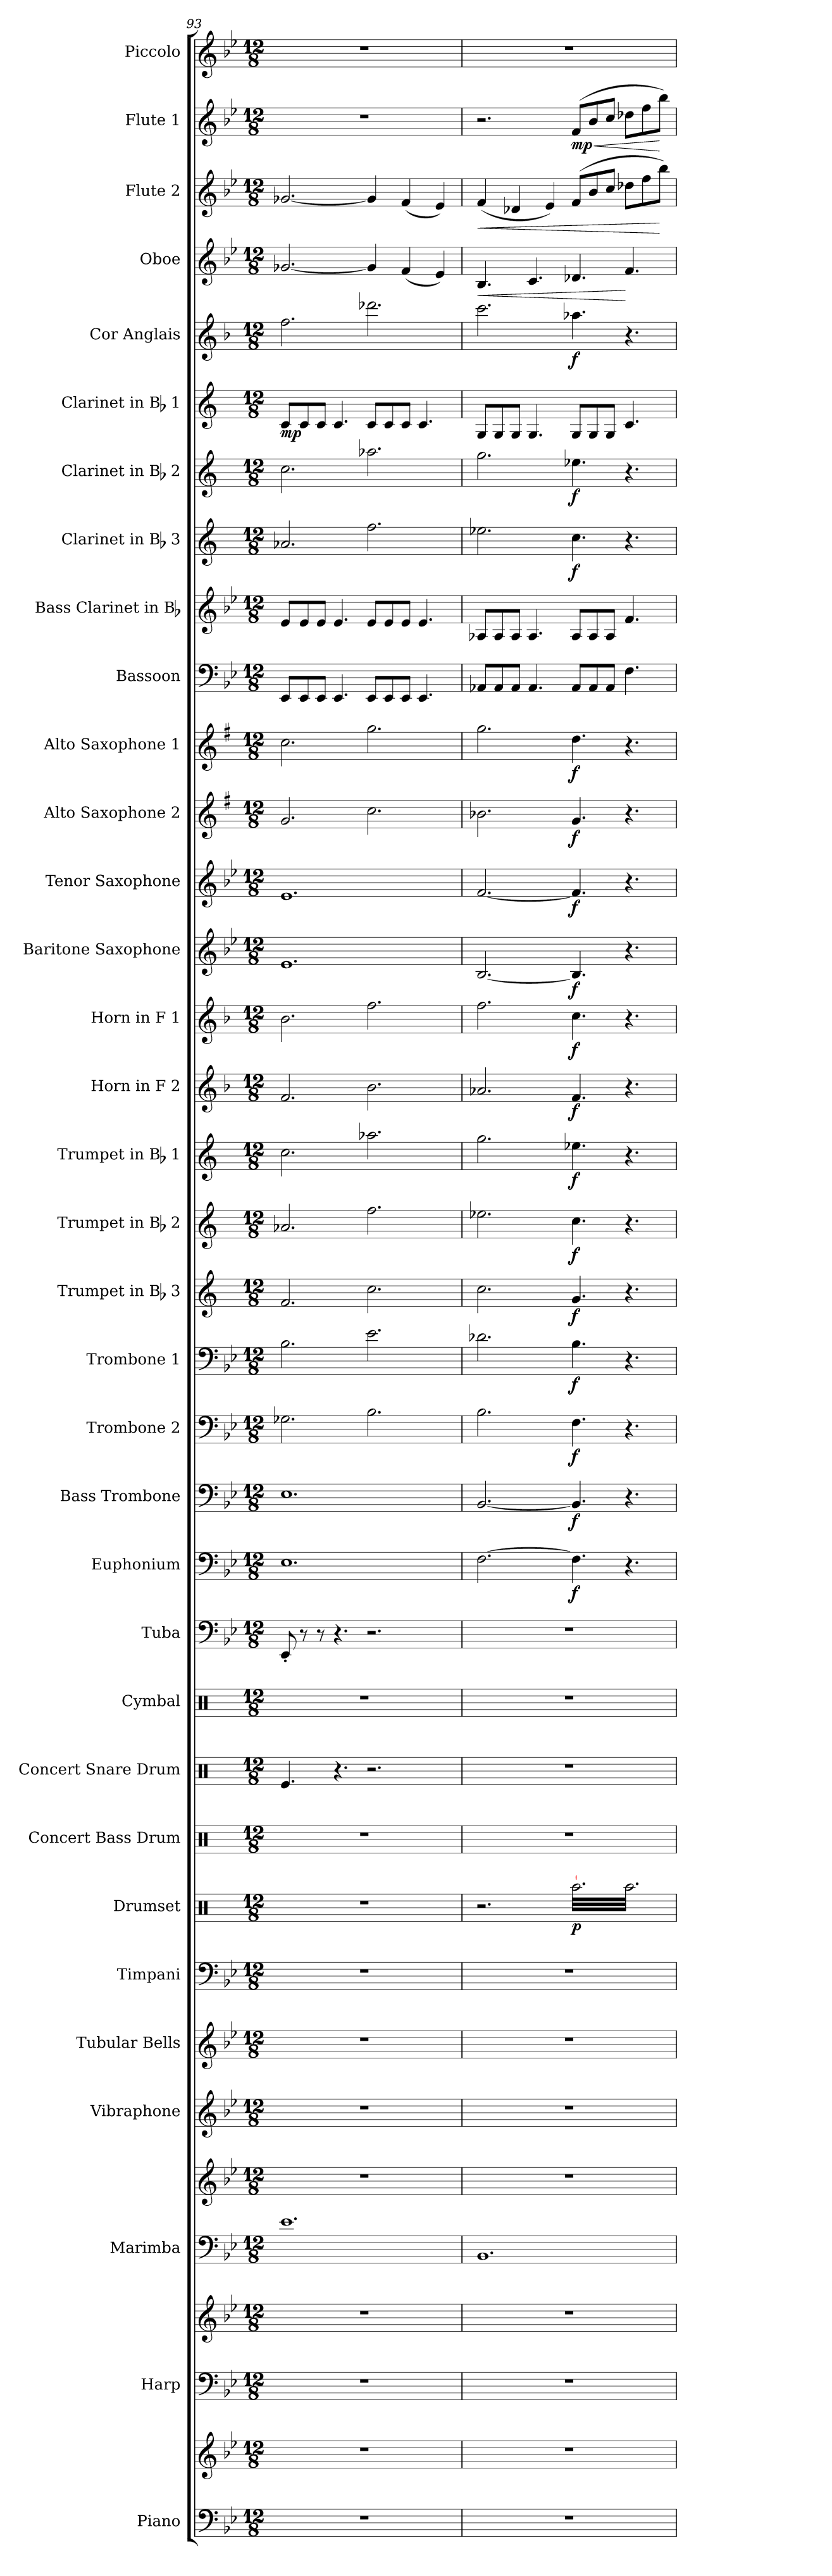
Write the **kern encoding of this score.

**kern	**kern	**kern	**kern	**kern	**kern	**kern	**kern	**kern	**kern	**dynam	**kern	**kern	**kern	**kern	**kern	**dynam	**kern	**dynam	**kern	**dynam	**kern	**dynam	**kern	**dynam	**kern	**dynam	**kern	**dynam	**kern	**dynam	**kern	**dynam	**kern	**dynam	**kern	**dynam	**kern	**dynam	**kern	**dynam	**kern	**kern	**kern	**dynam	**kern	**dynam	**kern	**dynam	**kern	**dynam	**kern	**dynam	**kern	**dynam	**kern	**dynam	**kern
*part34	*part34	*part33	*part33	*part32	*part32	*part31	*part30	*part29	*part28	*part28	*part27	*part26	*part25	*part24	*part23	*part23	*part22	*part22	*part21	*part21	*part20	*part20	*part19	*part19	*part18	*part18	*part17	*part17	*part16	*part16	*part15	*part15	*part14	*part14	*part13	*part13	*part12	*part12	*part11	*part11	*part10	*part9	*part8	*part8	*part7	*part7	*part6	*part6	*part5	*part5	*part4	*part4	*part3	*part3	*part2	*part2	*part1
*staff37	*staff36	*staff35	*staff34	*staff33	*staff32	*staff31	*staff30	*staff29	*staff28	*staff28	*staff27	*staff26	*staff25	*staff24	*staff23	*staff23	*staff22	*staff22	*staff21	*staff21	*staff20	*staff20	*staff19	*staff19	*staff18	*staff18	*staff17	*staff17	*staff16	*staff16	*staff15	*staff15	*staff14	*staff14	*staff13	*staff13	*staff12	*staff12	*staff11	*staff11	*staff10	*staff9	*staff8	*staff8	*staff7	*staff7	*staff6	*staff6	*staff5	*staff5	*staff4	*staff4	*staff3	*staff3	*staff2	*staff2	*staff1
*I"Piano	*	*I"Harp	*	*I"Marimba	*	*I"Vibraphone	*I"Tubular Bells	*I"Timpani	*I"Drumset	*	*I"Concert Bass Drum	*I"Concert Snare Drum	*I"Cymbal	*I"Tuba	*I"Euphonium	*	*I"Bass Trombone	*	*I"Trombone 2	*	*I"Trombone 1	*	*I"Trumpet in Bb 3	*	*I"Trumpet in Bb 2	*	*I"Trumpet in Bb 1	*	*I"Horn in F 2	*	*I"Horn in F 1	*	*I"Baritone Saxophone	*	*I"Tenor Saxophone	*	*I"Alto Saxophone 2	*	*I"Alto Saxophone 1	*	*I"Bassoon	*I"Bass Clarinet in Bb	*I"Clarinet in Bb 3	*	*I"Clarinet in Bb 2	*	*I"Clarinet in Bb 1	*	*I"Cor Anglais	*	*I"Oboe	*	*I"Flute 2	*	*I"Flute 1	*	*I"Piccolo
*I'Pno.	*	*I'Hp.	*	*I'Mar.	*	*I'Vib.	*I'Tub. B.	*I'Timp.	*I'D. Set	*	*I'Con. BD	*I'Con. Sn.	*I'Cym.	*I'Tba.	*I'Euph.	*	*I'B. Tbn.	*	*I'Tbn. 2	*	*I'Tbn. 1	*	*I'Tpt. 3	*	*I'Tpt. 2	*	*I'Tpt. 1	*	*I'Hn. 2	*	*I'Hn. 1	*	*I'Bari. Sax.	*	*I'Ten. Sax.	*	*I'Alto Sax. 2	*	*I'Alto Sax. 1	*	*I'Bsn.	*I'B. Cl.	*I'Cl. 3	*	*I'Cl. 2	*	*I'Cl. 1	*	*I'C. A.	*	*I'Ob.	*	*I'Fl. 2	*	*I'Fl. 1	*	*I'Picc.
*clefF4	*clefG2	*clefF4	*clefG2	*clefF4	*clefG2	*clefG2	*clefG2	*clefF4	*clefX	*	*clefX	*clefX	*clefX	*clefF4	*clefF4	*	*clefF4	*	*clefF4	*	*clefF4	*	*clefG2	*	*clefG2	*	*clefG2	*	*clefG2	*	*clefG2	*	*clefG2	*	*clefG2	*	*clefG2	*	*clefG2	*	*clefF4	*clefG2	*clefG2	*	*clefG2	*	*clefG2	*	*clefG2	*	*clefG2	*	*clefG2	*	*clefG2	*	*clefG2
*	*	*	*	*	*	*	*	*	*	*	*	*	*	*	*	*	*	*	*	*	*	*	*ITrd1c2	*	*ITrd1c2	*	*ITrd1c2	*	*ITrd4c7	*	*ITrd4c7	*	*ITrd12c21	*	*ITrd8c14	*	*ITrd5c9	*	*ITrd5c9	*	*	*ITrd8c14	*ITrd1c2	*	*ITrd1c2	*	*ITrd1c2	*	*ITrd4c7	*	*	*	*	*	*	*	*ITrd-7c-12
*k[b-e-]	*k[b-e-]	*k[b-e-]	*k[b-e-]	*k[b-e-]	*k[b-e-]	*k[b-e-]	*k[b-e-]	*k[b-e-]	*k[]	*	*k[]	*k[]	*k[]	*k[b-e-]	*k[b-e-]	*	*k[b-e-]	*	*k[b-e-]	*	*k[b-e-]	*	*k[b-e-]	*	*k[b-e-]	*	*k[b-e-]	*	*k[b-e-]	*	*k[b-e-]	*	*k[b-e-]	*	*k[b-e-]	*	*k[b-e-]	*	*k[b-e-]	*	*k[b-e-]	*k[b-e-]	*k[b-e-]	*	*k[b-e-]	*	*k[b-e-]	*	*k[b-e-]	*	*k[b-e-]	*	*k[b-e-]	*	*k[b-e-]	*	*k[b-e-]
*B-:	*B-:	*B-:	*B-:	*B-:	*B-:	*B-:	*B-:	*B-:	*	*	*	*	*	*B-:	*B-:	*	*B-:	*	*B-:	*	*B-:	*	*	*	*	*	*	*	*B-:	*	*B-:	*	*B-:	*	*	*	*B-:	*	*B-:	*	*B-:	*	*	*	*	*	*	*	*B-:	*	*B-:	*	*B-:	*	*B-:	*	*B-:
*M12/8	*M12/8	*M12/8	*M12/8	*M12/8	*M12/8	*M12/8	*M12/8	*M12/8	*M12/8	*	*M12/8	*M12/8	*M12/8	*M12/8	*M12/8	*	*M12/8	*	*M12/8	*	*M12/8	*	*M12/8	*	*M12/8	*	*M12/8	*	*M12/8	*	*M12/8	*	*M12/8	*	*M12/8	*	*M12/8	*	*M12/8	*	*M12/8	*M12/8	*M12/8	*	*M12/8	*	*M12/8	*	*M12/8	*	*M12/8	*	*M12/8	*	*M12/8	*	*M12/8
=93	=93	=93	=93	=93	=93	=93	=93	=93	=93	=93	=93	=93	=93	=93	=93	=93	=93	=93	=93	=93	=93	=93	=93	=93	=93	=93	=93	=93	=93	=93	=93	=93	=93	=93	=93	=93	=93	=93	=93	=93	=93	=93	=93	=93	=93	=93	=93	=93	=93	=93	=93	=93	=93	=93	=93	=93	=93
!	!	!	!	!	!	!	!	!	!	!	!	!	!	!	!	!	!	!	!	!	!	!	!	!	!	!	!	!	!	!	!	!	!	!	!	!	!	!	!	!	!	!	!	!	!	!	!	!LO:DY:b	!	!	!	!	!	!	!	!	!
1.r	1.r	1.r	1.r	1.e-	1.r	1.r	1.r	1.r	1.r	.	1.r	4.Re/	1.r	8EE-'/	1.E-	.	1.E-	.	2.G-X\	.	2.B-\	.	2.e-/	.	2.g-X/	.	2.b-\	.	2.B-/	.	2.e-\	.	1.E-	.	1.E-	.	2.B-/	.	2.e-\	.	8EE-/L	8E-/L	2.g-X/	.	2.b-\	.	8B-/L	mp	2.b-\	.	[2.g-X/	.	[2.g-X/	.	1.r	.	1.r
.	.	.	.	.	.	.	.	.	.	.	.	.	.	8r	.	.	.	.	.	.	.	.	.	.	.	.	.	.	.	.	.	.	.	.	.	.	.	.	.	.	8EE-/	8E-/	.	.	.	.	8B-/	.	.	.	.	.	.	.	.	.	.
.	.	.	.	.	.	.	.	.	.	.	.	.	.	8r	.	.	.	.	.	.	.	.	.	.	.	.	.	.	.	.	.	.	.	.	.	.	.	.	.	.	8EE-/J	8E-/J	.	.	.	.	8B-/J	.	.	.	.	.	.	.	.	.	.
.	.	.	.	.	.	.	.	.	.	.	.	4.r	.	4.r	.	.	.	.	.	.	.	.	.	.	.	.	.	.	.	.	.	.	.	.	.	.	.	.	.	.	4.EE-/	4.E-/	.	.	.	.	4.B-/	.	.	.	.	.	.	.	.	.	.
.	.	.	.	.	.	.	.	.	.	.	.	2.r	.	2.r	.	.	.	.	2.B-\	.	2.e-\	.	2.b-\	.	2.ee-\	.	2.gg-X\	.	2.e-\	.	2.b-\	.	.	.	.	.	2.e-\	.	2.b-\	.	8EE-/L	8E-/L	2.ee-\	.	2.gg-X\	.	8B-/L	.	2.gg-X\	.	4g-/]	.	4g-/]	.	.	.	.
.	.	.	.	.	.	.	.	.	.	.	.	.	.	.	.	.	.	.	.	.	.	.	.	.	.	.	.	.	.	.	.	.	.	.	.	.	.	.	.	.	8EE-/	8E-/	.	.	.	.	8B-/	.	.	.	.	.	.	.	.	.	.
.	.	.	.	.	.	.	.	.	.	.	.	.	.	.	.	.	.	.	.	.	.	.	.	.	.	.	.	.	.	.	.	.	.	.	.	.	.	.	.	.	8EE-/J	8E-/J	.	.	.	.	8B-/J	.	.	.	(4f/	.	(4f/	.	.	.	.
.	.	.	.	.	.	.	.	.	.	.	.	.	.	.	.	.	.	.	.	.	.	.	.	.	.	.	.	.	.	.	.	.	.	.	.	.	.	.	.	.	4.EE-/	4.E-/	.	.	.	.	4.B-/	.	.	.	.	.	.	.	.	.	.
.	.	.	.	.	.	.	.	.	.	.	.	.	.	.	.	.	.	.	.	.	.	.	.	.	.	.	.	.	.	.	.	.	.	.	.	.	.	.	.	.	.	.	.	.	.	.	.	.	.	.	4e-/)	.	4e-/)	.	.	.	.
=94	=94	=94	=94	=94	=94	=94	=94	=94	=94	=94	=94	=94	=94	=94	=94	=94	=94	=94	=94	=94	=94	=94	=94	=94	=94	=94	=94	=94	=94	=94	=94	=94	=94	=94	=94	=94	=94	=94	=94	=94	=94	=94	=94	=94	=94	=94	=94	=94	=94	=94	=94	=94	=94	=94	=94	=94	=94
!	!	!	!	!	!	!	!	!	!	!	!	!	!	!	!	!	!	!	!	!	!	!	!	!	!	!	!	!	!	!	!	!	!	!	!	!	!	!	!	!	!	!	!	!	!	!	!	!	!	!	!	!LO:HP:b	!	!LO:HP:b	!	!	!
1.r	1.r	1.r	1.r	1.BB-	1.r	1.r	1.r	1.r	2.r	.	1.r	1.r	1.r	1.r	[2.F\	.	[2.BB-/	.	2.B-\	.	2.d-X\	.	2.b-\	.	2.dd-X\	.	2.ff\	.	2.d-X/	.	2.b-\	.	[2.BB-/	.	[2.F/	.	2.d-X\	.	2.b-\	.	8AA-X/L	8AA-X/L	2.dd-X\	.	2.ff\	.	8F/L	.	2.ff\	.	4.B-/	<	(4f/	<	2.r	.	1.r
.	.	.	.	.	.	.	.	.	.	.	.	.	.	.	.	.	.	.	.	.	.	.	.	.	.	.	.	.	.	.	.	.	.	.	.	.	.	.	.	.	8AA-/	8AA-/	.	.	.	.	8F/	.	.	.	.	.	.	.	.	.	.
.	.	.	.	.	.	.	.	.	.	.	.	.	.	.	.	.	.	.	.	.	.	.	.	.	.	.	.	.	.	.	.	.	.	.	.	.	.	.	.	.	8AA-/J	8AA-/J	.	.	.	.	8F/J	.	.	.	.	.	4d-X/	.	.	.	.
.	.	.	.	.	.	.	.	.	.	.	.	.	.	.	.	.	.	.	.	.	.	.	.	.	.	.	.	.	.	.	.	.	.	.	.	.	.	.	.	.	4.AA-/	4.AA-/	.	.	.	.	4.F/	.	.	.	4.c/	.	.	.	.	.	.
.	.	.	.	.	.	.	.	.	.	.	.	.	.	.	.	.	.	.	.	.	.	.	.	.	.	.	.	.	.	.	.	.	.	.	.	.	.	.	.	.	.	.	.	.	.	.	.	.	.	.	.	.	4e-/)	.	.	.	.
!	!	!	!	!	!	!	!	!	!	!LO:DY:b	!	!	!	!	!	!LO:DY:b	!	!LO:DY:b	!	!LO:DY:b	!	!LO:DY:b	!	!LO:DY:b	!	!LO:DY:b	!	!LO:DY:b	!	!LO:DY:b	!	!LO:DY:b	!	!LO:DY:b	!	!LO:DY:b	!	!LO:DY:b	!	!LO:DY:b	!	!	!	!LO:DY:b	!	!LO:DY:b	!	!	!	!LO:DY:b	!	!	!	!	!	!LO:HP:b	!
!	!	!	!	!	!	!	!	!	!	!	!	!	!	!	!	!	!	!	!	!	!	!	!	!	!	!	!	!	!	!	!	!	!	!	!	!	!	!	!	!	!	!	!	!	!	!	!	!	!	!	!	!	!	!	!	!LO:DY:n=1:b	!
*	*	*	*	*	*	*	*	*	*tremolo	*	*	*	*	*	*	*	*	*	*	*	*	*	*	*	*	*	*	*	*	*	*	*	*	*	*	*	*	*	*	*	*	*	*	*	*	*	*	*	*	*	*	*	*	*	*	*	*
.	.	.	.	.	.	.	.	.	[32Raa\LLL	p	.	.	.	.	4.F\]	f	4.BB-/]	f	4.F\	f	4.B-\	f	4.f/	f	4.b-\	f	4.dd-X\	f	4.B-/	f	4.f\	f	4.BB-/]	f	4.F/]	f	4.B-/	f	4.f\	f	8AA-/L	8AA-/L	4.b-\	f	4.dd-X\	f	8F/L	.	4.dd-X\	f	4.d-X/	.	(8f/L	.	(8f/L	< mp	.
.	.	.	.	.	.	.	.	.	32Raa\	.	.	.	.	.	.	.	.	.	.	.	.	.	.	.	.	.	.	.	.	.	.	.	.	.	.	.	.	.	.	.	.	.	.	.	.	.	.	.	.	.	.	.	.	.	.	.	.
.	.	.	.	.	.	.	.	.	32Raa\	.	.	.	.	.	.	.	.	.	.	.	.	.	.	.	.	.	.	.	.	.	.	.	.	.	.	.	.	.	.	.	.	.	.	.	.	.	.	.	.	.	.	.	.	.	.	.	.
.	.	.	.	.	.	.	.	.	32Raa\	.	.	.	.	.	.	.	.	.	.	.	.	.	.	.	.	.	.	.	.	.	.	.	.	.	.	.	.	.	.	.	.	.	.	.	.	.	.	.	.	.	.	.	.	.	.	.	.
.	.	.	.	.	.	.	.	.	32Raa\	.	.	.	.	.	.	.	.	.	.	.	.	.	.	.	.	.	.	.	.	.	.	.	.	.	.	.	.	.	.	.	8AA-/	8AA-/	.	.	.	.	8F/	.	.	.	.	.	8b-/	.	8b-/	.	.
.	.	.	.	.	.	.	.	.	32Raa\	.	.	.	.	.	.	.	.	.	.	.	.	.	.	.	.	.	.	.	.	.	.	.	.	.	.	.	.	.	.	.	.	.	.	.	.	.	.	.	.	.	.	.	.	.	.	.	.
.	.	.	.	.	.	.	.	.	32Raa\	.	.	.	.	.	.	.	.	.	.	.	.	.	.	.	.	.	.	.	.	.	.	.	.	.	.	.	.	.	.	.	.	.	.	.	.	.	.	.	.	.	.	.	.	.	.	.	.
.	.	.	.	.	.	.	.	.	32Raa\	.	.	.	.	.	.	.	.	.	.	.	.	.	.	.	.	.	.	.	.	.	.	.	.	.	.	.	.	.	.	.	.	.	.	.	.	.	.	.	.	.	.	.	.	.	.	.	.
.	.	.	.	.	.	.	.	.	32Raa\	.	.	.	.	.	.	.	.	.	.	.	.	.	.	.	.	.	.	.	.	.	.	.	.	.	.	.	.	.	.	.	8AA-/J	8AA-/J	.	.	.	.	8F/J	.	.	.	.	.	8cc/J	.	8cc/J	.	.
.	.	.	.	.	.	.	.	.	32Raa\	.	.	.	.	.	.	.	.	.	.	.	.	.	.	.	.	.	.	.	.	.	.	.	.	.	.	.	.	.	.	.	.	.	.	.	.	.	.	.	.	.	.	.	.	.	.	.	.
.	.	.	.	.	.	.	.	.	32Raa\	.	.	.	.	.	.	.	.	.	.	.	.	.	.	.	.	.	.	.	.	.	.	.	.	.	.	.	.	.	.	.	.	.	.	.	.	.	.	.	.	.	.	.	.	.	.	.	.
.	.	.	.	.	.	.	.	.	32Raa\	.	.	.	.	.	.	.	.	.	.	.	.	.	.	.	.	.	.	.	.	.	.	.	.	.	.	.	.	.	.	.	.	.	.	.	.	.	.	.	.	.	.	.	.	.	.	.	.
.	.	.	.	.	.	.	.	.	32Raa\	.	.	.	.	.	4.r	.	4.r	.	4.r	.	4.r	.	4.r	.	4.r	.	4.r	.	4.r	.	4.r	.	4.r	.	4.r	.	4.r	.	4.r	.	4.F\	4.F/	4.r	.	4.r	.	4.B-/	.	4.r	.	4.f/	[	8dd-X\L	.	8dd-X\L	.	.
.	.	.	.	.	.	.	.	.	32Raa\	.	.	.	.	.	.	.	.	.	.	.	.	.	.	.	.	.	.	.	.	.	.	.	.	.	.	.	.	.	.	.	.	.	.	.	.	.	.	.	.	.	.	.	.	.	.	.	.
.	.	.	.	.	.	.	.	.	32Raa\	.	.	.	.	.	.	.	.	.	.	.	.	.	.	.	.	.	.	.	.	.	.	.	.	.	.	.	.	.	.	.	.	.	.	.	.	.	.	.	.	.	.	.	.	.	.	.	.
.	.	.	.	.	.	.	.	.	32Raa\	.	.	.	.	.	.	.	.	.	.	.	.	.	.	.	.	.	.	.	.	.	.	.	.	.	.	.	.	.	.	.	.	.	.	.	.	.	.	.	.	.	.	.	.	.	.	.	.
.	.	.	.	.	.	.	.	.	32Raa\	.	.	.	.	.	.	.	.	.	.	.	.	.	.	.	.	.	.	.	.	.	.	.	.	.	.	.	.	.	.	.	.	.	.	.	.	.	.	.	.	.	.	.	8ff\	.	8ff\	.	.
.	.	.	.	.	.	.	.	.	32Raa\	.	.	.	.	.	.	.	.	.	.	.	.	.	.	.	.	.	.	.	.	.	.	.	.	.	.	.	.	.	.	.	.	.	.	.	.	.	.	.	.	.	.	.	.	.	.	.	.
.	.	.	.	.	.	.	.	.	32Raa\	.	.	.	.	.	.	.	.	.	.	.	.	.	.	.	.	.	.	.	.	.	.	.	.	.	.	.	.	.	.	.	.	.	.	.	.	.	.	.	.	.	.	.	.	.	.	.	.
.	.	.	.	.	.	.	.	.	32Raa\	.	.	.	.	.	.	.	.	.	.	.	.	.	.	.	.	.	.	.	.	.	.	.	.	.	.	.	.	.	.	.	.	.	.	.	.	.	.	.	.	.	.	.	.	.	.	.	.
.	.	.	.	.	.	.	.	.	32Raa\	.	.	.	.	.	.	.	.	.	.	.	.	.	.	.	.	.	.	.	.	.	.	.	.	.	.	.	.	.	.	.	.	.	.	.	.	.	.	.	.	.	.	.	8bb-\J)	[	8bb-\J)	[	.
.	.	.	.	.	.	.	.	.	32Raa\	.	.	.	.	.	.	.	.	.	.	.	.	.	.	.	.	.	.	.	.	.	.	.	.	.	.	.	.	.	.	.	.	.	.	.	.	.	.	.	.	.	.	.	.	.	.	.	.
.	.	.	.	.	.	.	.	.	32Raa\	.	.	.	.	.	.	.	.	.	.	.	.	.	.	.	.	.	.	.	.	.	.	.	.	.	.	.	.	.	.	.	.	.	.	.	.	.	.	.	.	.	.	.	.	.	.	.	.
.	.	.	.	.	.	.	.	.	32Raa\JJJ	.	.	.	.	.	.	.	.	.	.	.	.	.	.	.	.	.	.	.	.	.	.	.	.	.	.	.	.	.	.	.	.	.	.	.	.	.	.	.	.	.	.	.	.	.	.	.	.
*	*	*	*	*	*	*	*	*	*Xtremolo	*	*	*	*	*	*	*	*	*	*	*	*	*	*	*	*	*	*	*	*	*	*	*	*	*	*	*	*	*	*	*	*	*	*	*	*	*	*	*	*	*	*	*	*	*	*	*	*
=	=	=	=	=	=	=	=	=	=	=	=	=	=	=	=	=	=	=	=	=	=	=	=	=	=	=	=	=	=	=	=	=	=	=	=	=	=	=	=	=	=	=	=	=	=	=	=	=	=	=	=	=	=	=	=	=	=
*-	*-	*-	*-	*-	*-	*-	*-	*-	*-	*-	*-	*-	*-	*-	*-	*-	*-	*-	*-	*-	*-	*-	*-	*-	*-	*-	*-	*-	*-	*-	*-	*-	*-	*-	*-	*-	*-	*-	*-	*-	*-	*-	*-	*-	*-	*-	*-	*-	*-	*-	*-	*-	*-	*-	*-	*-	*-
